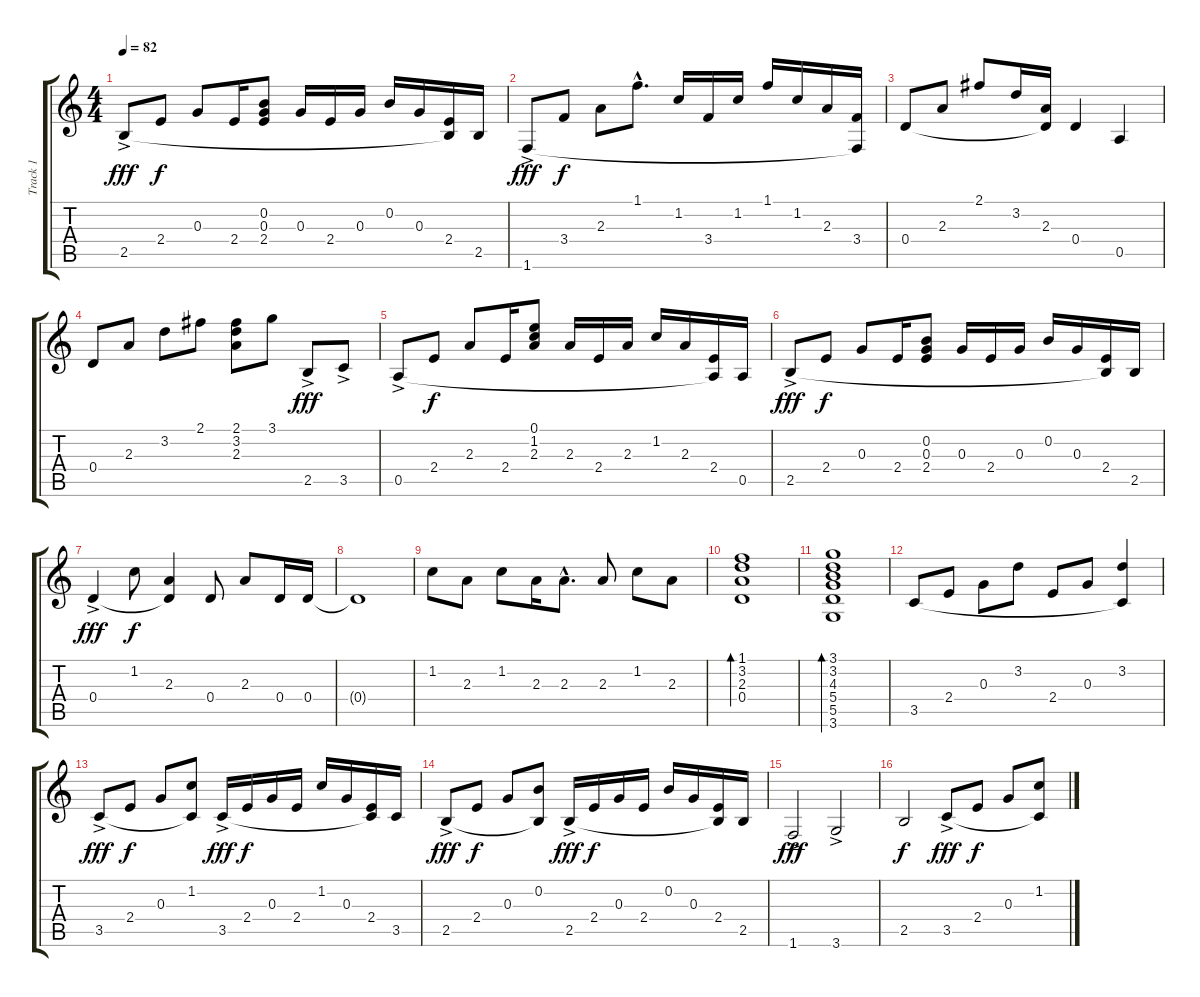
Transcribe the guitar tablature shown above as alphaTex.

\track ("Track 1" "Track 1") {instrument acousticguitarnylon}
\staff {score tabs}
\tuning (E4 B3 G3 D3 A2 E2) {hide}
\ts (4 4)
\tempo 82
\clef g2
\ks c
2.5{ac}.8{dy fff} 2.4.8{dy f} 0.3.8 2.4.16 (0.2 0.3 2.4).8 0.3.16 2.4.16 0.3.16 0.2.16 0.3.16 (2.4 2.5{t}).16 2.5.16 |
1.6{ac}.8{dy fff} 3.4.8{dy f} 2.3.8 1.1{hac}.8{d} 1.2.16 3.4.16 1.2.16 1.1.16 1.2.16 2.3.16 (3.4 1.6{t}).16 |
0.4.8 2.3.8 2.1.8 3.2.16 (2.3 0.4{t}).16 0.4.4 0.5.4 |
0.4.8 2.3.8 3.2.8 2.1.8 (2.1 3.2 2.3).8 3.1.8 2.5{ac}.8{dy fff} 3.5{ac}.8 |
0.5{ac}.8 2.4.8{dy f} 2.3.8 2.4.16 (0.1 1.2 2.3).8 2.3.16 2.4.16 2.3.16 1.2.16 2.3.16 (2.4 0.5{t}).16 0.5.16 |
2.5{ac}.8{dy fff} 2.4.8{dy f} 0.3.8 2.4.16 (0.2 0.3 2.4).8 0.3.16 2.4.16 0.3.16 0.2.16 0.3.16 (2.4 2.5{t}).16 2.5.16 |
0.4{ac}.4{dy fff} 1.2.8{dy f} (2.3 0.4{t}).4 0.4.8 2.3.8 0.4.16 0.4.16 |
0.4{t}.1 |
1.2.8 2.3.8 1.2.8 2.3.16 2.3{hac}.8{d} 2.3.8 1.2.8 2.3.8 |
(1.1 3.2 2.3 0.4).1{bd 240} |
(3.1 3.2 4.3 5.4 5.5 3.6).1{bd 240} |
3.5.8 2.4.8 0.3.8 3.2.8 2.4.8 0.3.8 (3.2 3.5{t}).4 |
3.5{ac}.8{dy fff} 2.4.8{dy f} 0.3.8 (1.2 3.5{t}).8 3.5{ac}.16{dy fff} 2.4.16{dy f} 0.3.16 2.4.16 1.2.16 0.3.16 (2.4 3.5{t}).16 3.5.16 |
2.5{ac}.8{dy fff} 2.4.8{dy f} 0.3.8 (0.2 2.5{t}).8 2.5{ac}.16{dy fff} 2.4.16{dy f} 0.3.16 2.4.16 0.2.16 0.3.16 (2.4 2.5{t}).16 2.5.16 |
1.6{ac}.2{dy fff} 3.6{ac}.2 |
2.5.2{dy f} 3.5{ac}.8{dy fff} 2.4.8{dy f} 0.3.8 (1.2 3.5{t}).8
